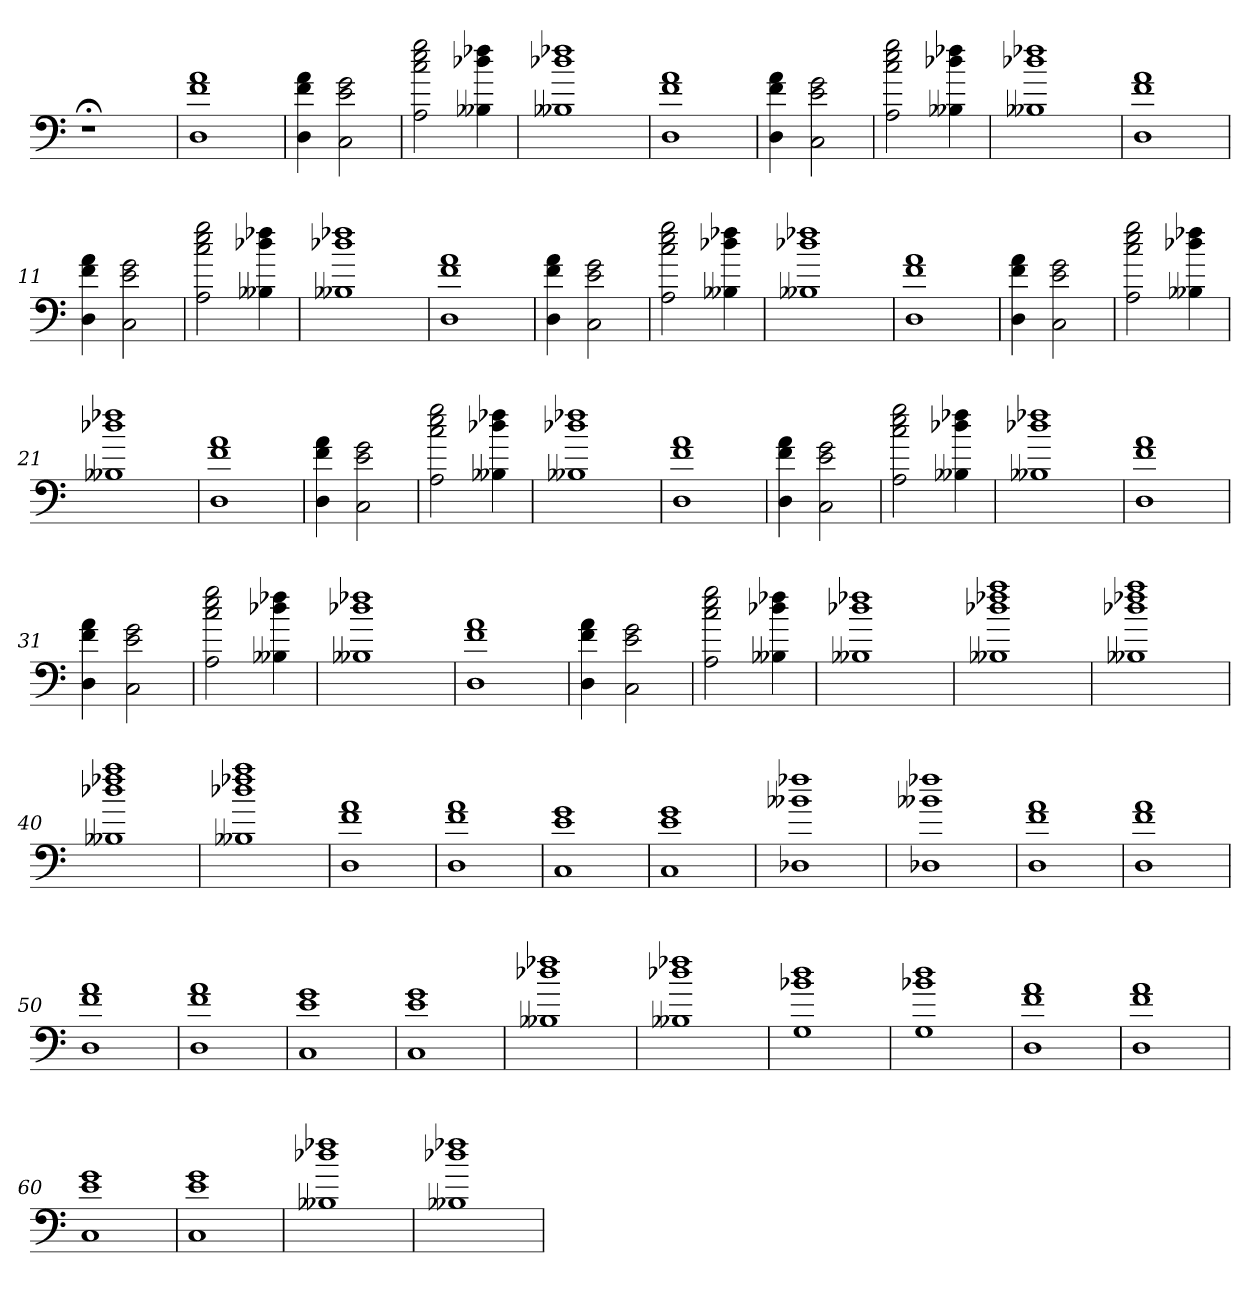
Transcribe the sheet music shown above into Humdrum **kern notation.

**kern
*part1
*staff1
=
1r;<
=1
1r
=2
1D 1f 1a
=3
4D 4f 4a
2C 2e 2g
=4
2A 2cc 2ee 2gg
4B--X 4dd-X 4ff-X
=5
1B--X 1dd-X 1ff-X
=6
1D 1f 1a
=7
4D 4f 4a
2C 2e 2g
=8
2A 2cc 2ee 2gg
4B--X 4dd-X 4ff-X
=9
1B--X 1dd-X 1ff-X
=10
1D 1f 1a
=11
4D 4f 4a
2C 2e 2g
=12
2A 2cc 2ee 2gg
4B--X 4dd-X 4ff-X
=13
1B--X 1dd-X 1ff-X
=14
1D 1f 1a
=15
4D 4f 4a
2C 2e 2g
=16
2A 2cc 2ee 2gg
4B--X 4dd-X 4ff-X
=17
1B--X 1dd-X 1ff-X
=18
1D 1f 1a
=19
4D 4f 4a
2C 2e 2g
=20
2A 2cc 2ee 2gg
4B--X 4dd-X 4ff-X
=21
1B--X 1dd-X 1ff-X
=22
1D 1f 1a
=23
4D 4f 4a
2C 2e 2g
=24
2A 2cc 2ee 2gg
4B--X 4dd-X 4ff-X
=25
1B--X 1dd-X 1ff-X
=26
1D 1f 1a
=27
4D 4f 4a
2C 2e 2g
=28
2A 2cc 2ee 2gg
4B--X 4dd-X 4ff-X
=29
1B--X 1dd-X 1ff-X
=30
1D 1f 1a
=31
4D 4f 4a
2C 2e 2g
=32
2A 2cc 2ee 2gg
4B--X 4dd-X 4ff-X
=33
1B--X 1dd-X 1ff-X
=34
1D 1f 1a
=35
4D 4f 4a
2C 2e 2g
=36
2A 2cc 2ee 2gg
4B--X 4dd-X 4ff-X
=37
1B--X 1dd-X 1ff-X
=38
1B--X 1dd-X 1ff-X 1aa
=39
1B--X 1dd-X 1ff-X 1aa
=40
1B--X 1dd-X 1ff-X 1aa
=41
1B--X 1dd-X 1ff-X 1aa
=42
1D 1f 1a
=43
1D 1f 1a
=44
1C 1e 1g
=45
1C 1e 1g
=46
1D-X 1b--X 1ff-X
=47
1D-X 1b--X 1ff-X
=48
1D 1f 1a
=49
1D 1f 1a
=50
1D 1f 1a
=51
1D 1f 1a
=52
1C 1e 1g
=53
1C 1e 1g
=54
1B--X 1dd-X 1ff-X
=55
1B--X 1dd-X 1ff-X
=56
1G 1b-X 1dd
=57
1G 1b-X 1dd
=58
1D 1f 1a
=59
1D 1f 1a
=60
1C 1e 1g
=61
1C 1e 1g
=62
1B--X 1dd-X 1ff-X
=63
1B--X 1dd-X 1ff-X
=
*-
